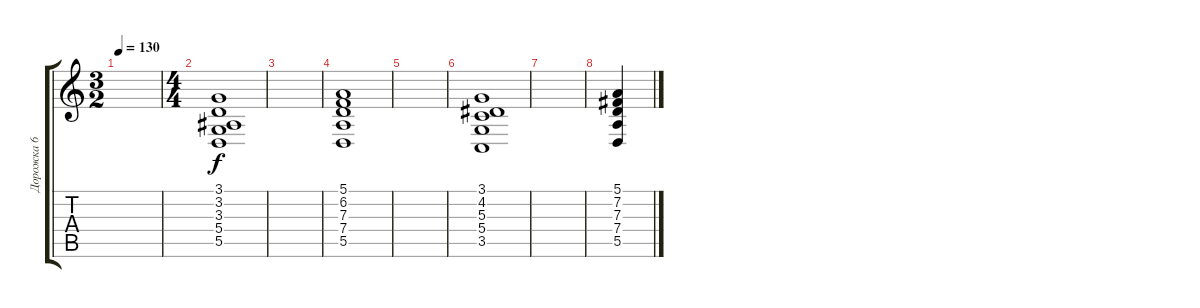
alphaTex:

\track ("Дорожка 6" "Дорожка 6") {instrument pad8sweep}
\staff {score tabs}
\tuning (E4 B3 G3 D3 A2 E2) {hide}
\ts (3 2)
\tempo 130
\clef g2
\ks c
|
\ts (4 4)
(3.1 3.2 3.3 5.4 5.5).1 |
|
(5.1 6.2 7.3 7.4 5.5).1 |
|
(3.1 4.2 5.3 5.4 3.5).1 |
|
(5.1 7.2 7.3 7.4 5.5).4
